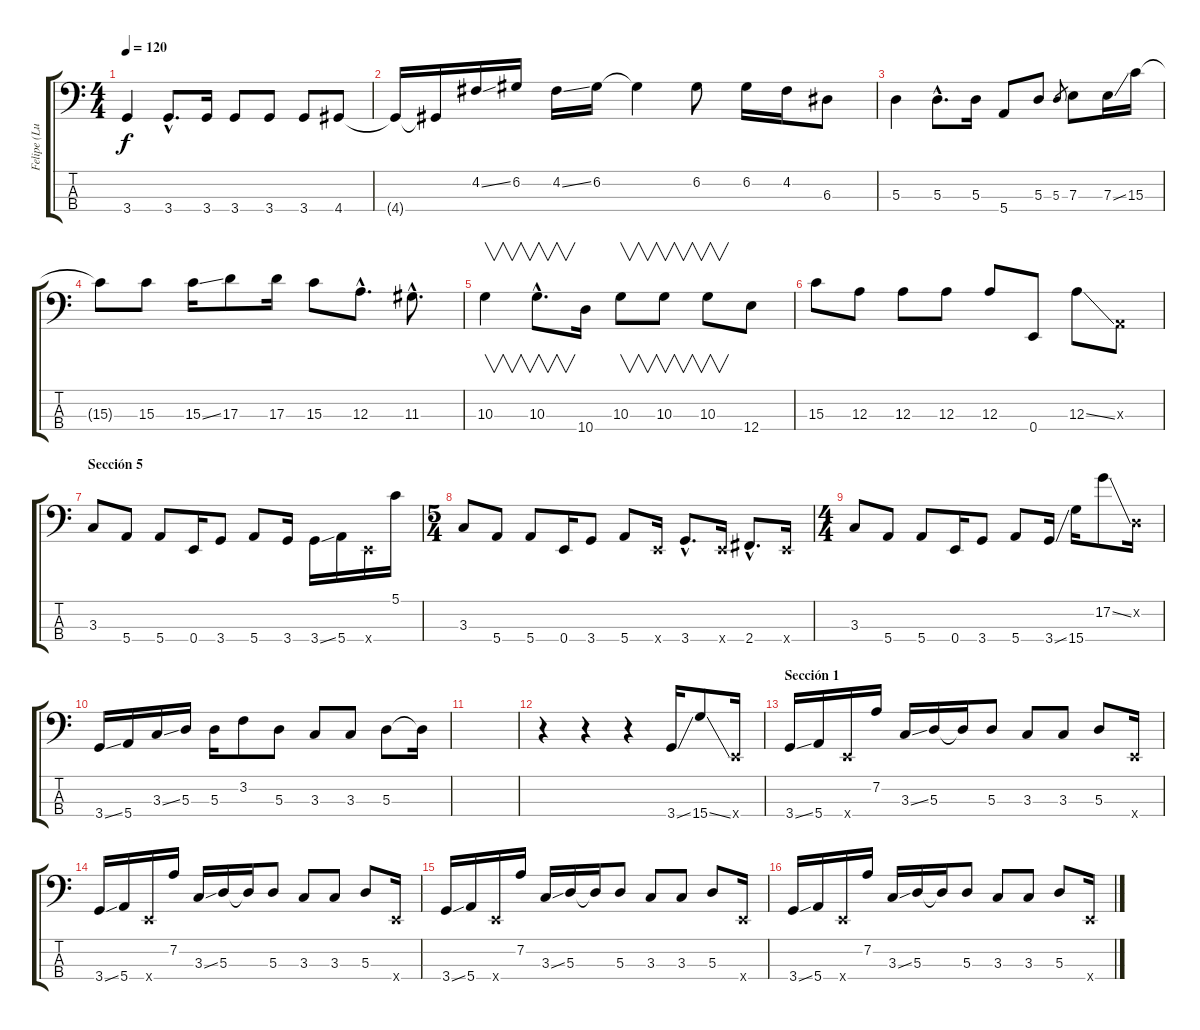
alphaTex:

\track ("Felipe (Lu - Fuky)" "Felipe (Lu") {instrument slapbass2}
\staff {score tabs}
\tuning (G2 D2 A1 E1) {hide}
\ts (4 4)
\tempo 120
\clef f4
\ks c
3.4.4{dy f} 3.4{hac}.8{d} 3.4.16 3.4.8 3.4.8 3.4.8 4.4.8 |
4.4{t}.16 4.4{t}.16 4.2{ss}.16 6.2.16 4.2{ss}.16 6.2.16 6.2{t}.4 6.2.8 6.2.16 4.2.16 6.3.8 |
5.3.4 5.3{hac}.8{d} 5.3.16 5.4.8 5.3.8 5.3.8{gr} 7.3.8 7.3{ss}.16 15.3.16 |
15.3{t}.8 15.3.8 15.3{ss}.16 17.3.8 17.3.16 15.3.8 12.3{hac}.8{d} 11.3{hac}.8{d} |
10.3.4{v} 10.3{hac}.8{v d} 10.4.16 10.3.8{v} 10.3.8{v} 10.3.8{v} 12.4.8 |
15.3.8 12.3.8 12.3.8 12.3.8 12.3.8 0.4.8 12.3{ss}.8 0.3{x}.8 |
\section ("" "Sección 5")
3.3.8{instrument slapbass2} 5.4.8 5.4.8 0.4.16 3.4.8 5.4.8 3.4.16 3.4{ss}.16 5.4.16 0.4{x}.16 5.1.16 |
\ts (5 4)
3.3.8 5.4.8 5.4.8 0.4.16 3.4.8 5.4.8 0.4{x}.16 3.4{hac}.8{d} 0.4{x}.16 2.4{hac}.8{d} 0.4{x}.16 |
\ts (4 4)
3.3.8 5.4.8 5.4.8 0.4.16 3.4.8 5.4.8 3.4{ss}.16 15.4.16 17.2{ss}.8 0.2{x}.16 |
3.4{ss}.16 5.4.16 3.3{ss}.16 5.3.16 5.3.16 3.2.8 5.3.8 3.3.8 3.3.8 5.3.8 5.3{t}.16 |
|
r.4 r.4 r.4 3.4{ss}.16 15.4{ss}.8 0.4{x}.16 |
\section ("" "Sección 1")
3.4{ss}.16 5.4.16 0.4{x}.16 7.2.16 3.3{ss}.16 5.3.16 5.3{t}.16 5.3.8 3.3.8 3.3.8 5.3.8 0.4{x}.16 |
3.4{ss}.16 5.4.16 0.4{x}.16 7.2.16 3.3{ss}.16 5.3.16 5.3{t}.16 5.3.8 3.3.8 3.3.8 5.3.8 0.4{x}.16 |
3.4{ss}.16 5.4.16 0.4{x}.16 7.2.16 3.3{ss}.16 5.3.16 5.3{t}.16 5.3.8 3.3.8 3.3.8 5.3.8 0.4{x}.16 |
3.4{ss}.16 5.4.16 0.4{x}.16 7.2.16 3.3{ss}.16 5.3.16 5.3{t}.16 5.3.8 3.3.8 3.3.8 5.3.8 0.4{x}.16
